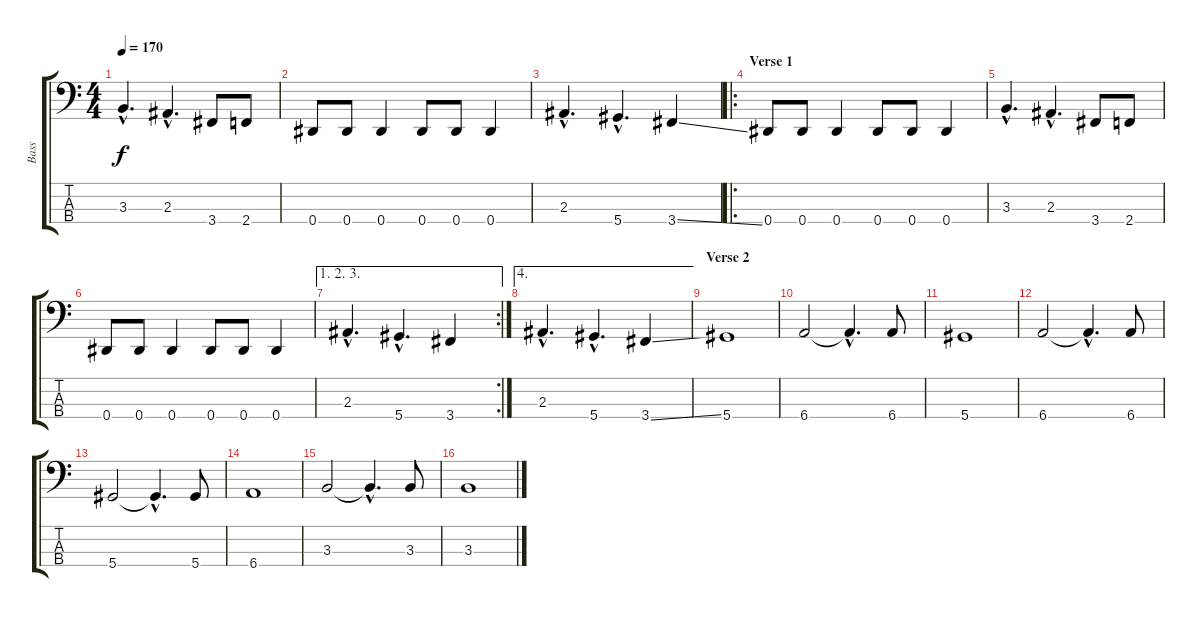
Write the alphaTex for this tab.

\track ("Bass" "Bass") {instrument electricbasspick}
\staff {score tabs}
\tuning (Gb2 Db2 Ab1 Eb1) {hide}
\ts (4 4)
\tempo 170
\clef f4
\ks c
3.3{hac}.4{d dy f} 2.3{hac}.4{d} 3.4.8 2.4.8 |
0.4.8 0.4.8 0.4.4 0.4.8 0.4.8 0.4.4 |
2.3{hac}.4{d} 5.4{hac}.4{d} 3.4{ss}.4 |
\ro
\section ("" "Verse 1")
0.4.8 0.4.8 0.4.4 0.4.8 0.4.8 0.4.4 |
3.3{hac}.4{d} 2.3{hac}.4{d} 3.4.8 2.4.8 |
0.4.8 0.4.8 0.4.4 0.4.8 0.4.8 0.4.4 |
\ae (1 2 3)
\rc 2
2.3{hac}.4{d} 5.4{hac}.4{d} 3.4.4 |
\ae 4
2.3{hac}.4{d} 5.4{hac}.4{d} 3.4{ss}.4 |
\section ("" "Verse 2")
5.4.1 |
6.4.2 6.4{hac t}.4{d} 6.4.8 |
5.4.1 |
6.4.2 6.4{hac t}.4{d} 6.4.8 |
5.4.2 5.4{hac t}.4{d} 5.4.8 |
6.4.1 |
3.3.2 3.3{hac t}.4{d} 3.3.8 |
3.3.1
